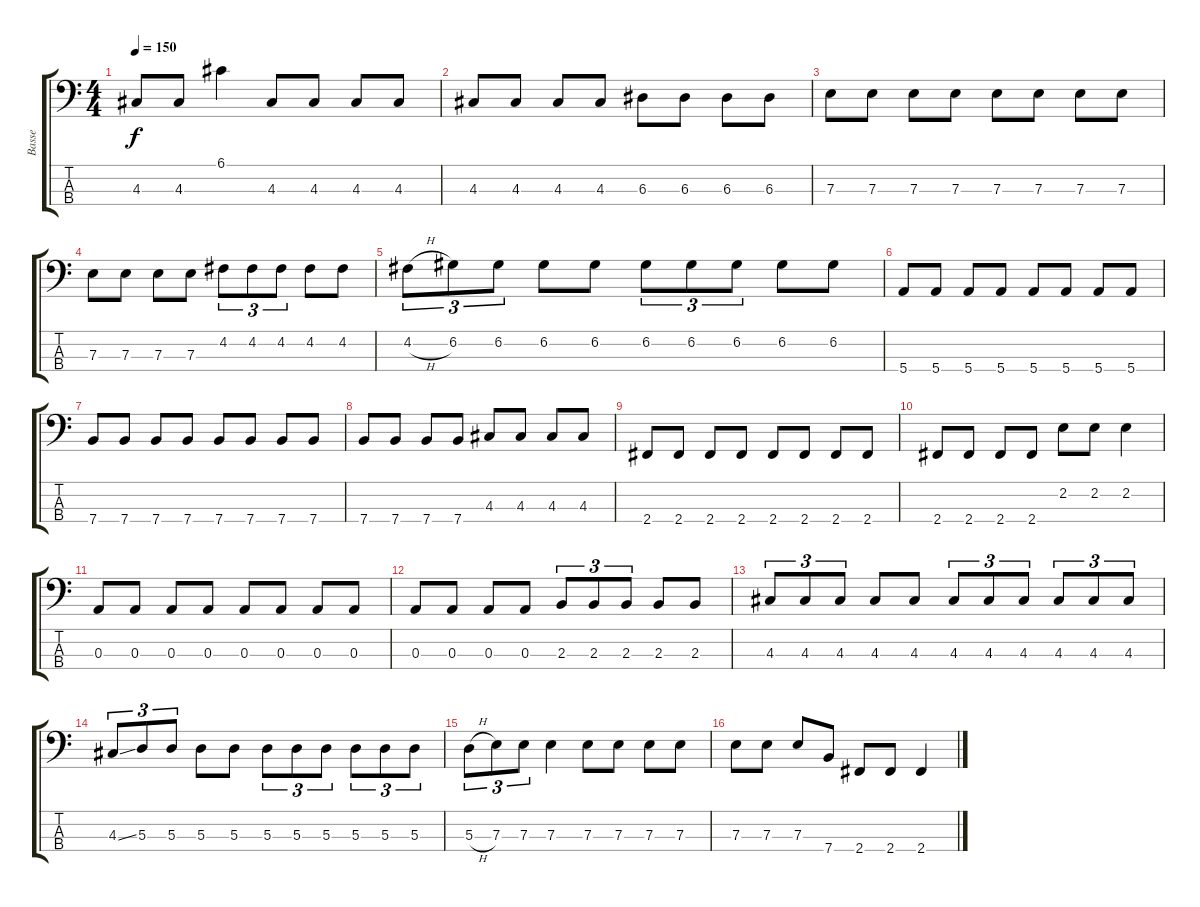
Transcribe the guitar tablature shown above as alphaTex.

\track ("Basse" "Basse") {instrument electricbassfinger}
\staff {score tabs}
\tuning (G2 D2 A1 E1) {hide}
\ts (4 4)
\tempo 150
\clef f4
\ks c
4.3.8{dy f} 4.3.8 6.1.4 4.3.8 4.3.8 4.3.8 4.3.8 |
4.3.8 4.3.8 4.3.8 4.3.8 6.3.8 6.3.8 6.3.8 6.3.8 |
7.3.8 7.3.8 7.3.8 7.3.8 7.3.8 7.3.8 7.3.8 7.3.8 |
7.3.8 7.3.8 7.3.8 7.3.8 4.2.8{tu (3 2)} 4.2.8{tu (3 2)} 4.2.8{tu (3 2)} 4.2.8 4.2.8 |
4.2{h}.8{tu (3 2)} 6.2.8{tu (3 2)} 6.2.8{tu (3 2)} 6.2.8 6.2.8 6.2.8{tu (3 2)} 6.2.8{tu (3 2)} 6.2.8{tu (3 2)} 6.2.8 6.2.8 |
5.4.8 5.4.8 5.4.8 5.4.8 5.4.8 5.4.8 5.4.8 5.4.8 |
7.4.8 7.4.8 7.4.8 7.4.8 7.4.8 7.4.8 7.4.8 7.4.8 |
7.4.8 7.4.8 7.4.8 7.4.8 4.3.8 4.3.8 4.3.8 4.3.8 |
2.4.8 2.4.8 2.4.8 2.4.8 2.4.8 2.4.8 2.4.8 2.4.8 |
2.4.8 2.4.8 2.4.8 2.4.8 2.2.8 2.2.8 2.2.4 |
0.3.8 0.3.8 0.3.8 0.3.8 0.3.8 0.3.8 0.3.8 0.3.8 |
0.3.8 0.3.8 0.3.8 0.3.8 2.3.8{tu (3 2)} 2.3.8{tu (3 2)} 2.3.8{tu (3 2)} 2.3.8 2.3.8 |
4.3.8{tu (3 2)} 4.3.8{tu (3 2)} 4.3.8{tu (3 2)} 4.3.8 4.3.8 4.3.8{tu (3 2)} 4.3.8{tu (3 2)} 4.3.8{tu (3 2)} 4.3.8{tu (3 2)} 4.3.8{tu (3 2)} 4.3.8{tu (3 2)} |
4.3{ss}.8{tu (3 2)} 5.3.8{tu (3 2)} 5.3.8{tu (3 2)} 5.3.8 5.3.8 5.3.8{tu (3 2)} 5.3.8{tu (3 2)} 5.3.8{tu (3 2)} 5.3.8{tu (3 2)} 5.3.8{tu (3 2)} 5.3.8{tu (3 2)} |
5.3{h}.8{tu (3 2)} 7.3.8{tu (3 2)} 7.3.8{tu (3 2)} 7.3.4 7.3.8 7.3.8 7.3.8 7.3.8 |
7.3.8 7.3.8 7.3.8 7.4.8 2.4.8 2.4.8 2.4.4
